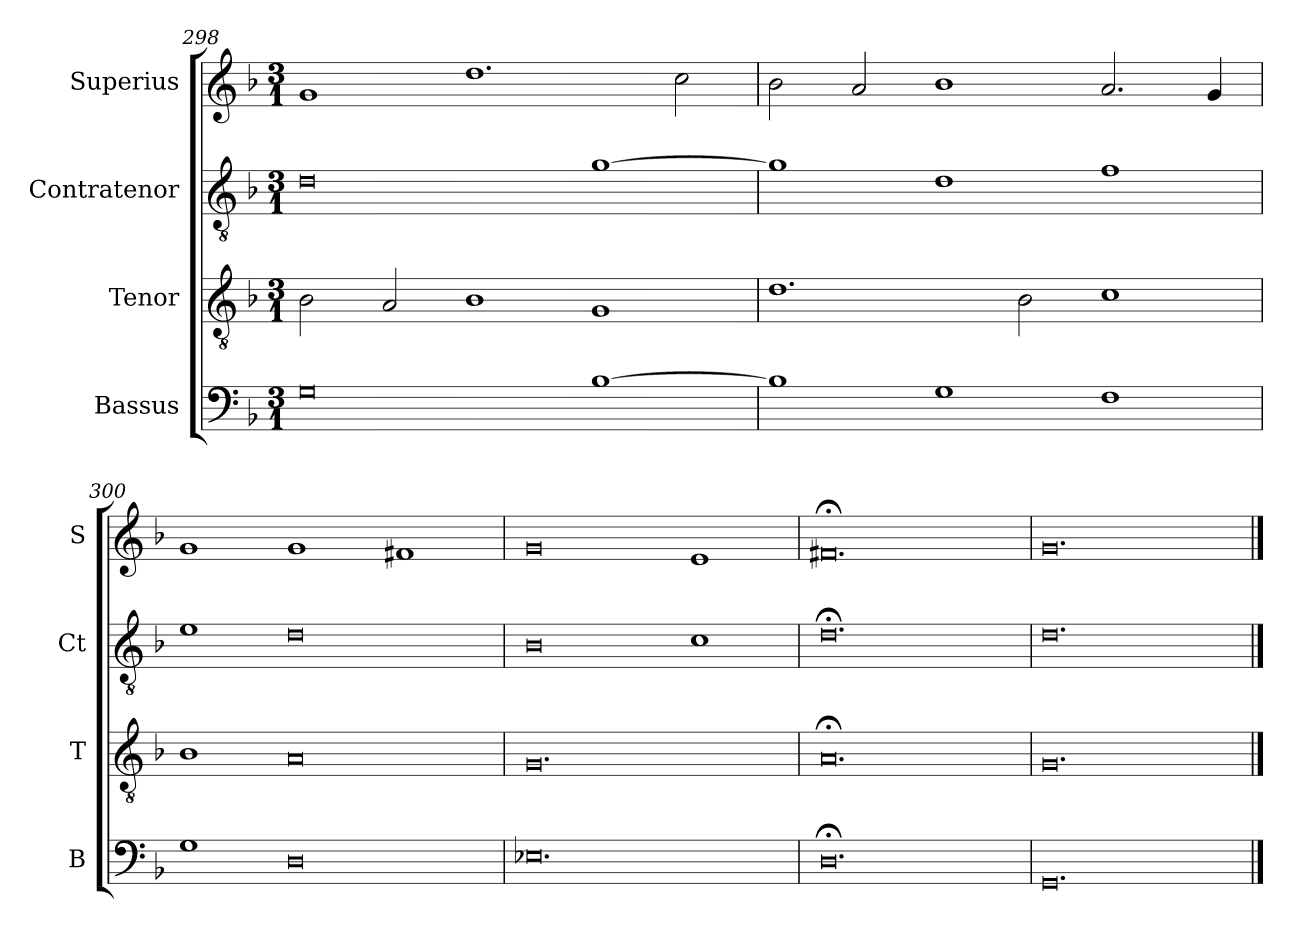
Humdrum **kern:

**kern	**kern	**kern	**kern
*part4	*part3	*part2	*part1
*staff4	*staff3	*staff2	*staff1
*I"Bassus	*I"Tenor	*I"Contratenor	*I"Superius
*I'B	*I'T	*I'Ct	*I'S
*clefF4	*clefGv2	*clefGv2	*clefG2
*k[b-]	*k[b-]	*k[b-]	*k[b-]
*M3/1	*M3/1	*M3/1	*M3/1
=298	=298	=298	=298
0G	2B-\	0d	1g
.	2A/	.	.
.	1B-	.	1.dd
[1B-	1G	[1g	.
.	.	.	2cc\
=299	=299	=299	=299
1B-]	1.d	1g]	2b-\
.	.	.	2a/
1G	.	1d	1b-
.	2B-\	.	.
1F	1c	1f	2.a/
.	.	.	4g/
=300	=300	=300	=300
1G	1B-	1e	1g
0D	0A	0d	1g
.	.	.	1f#X
=301	=301	=301	=301
0.E-X	0.G	0B-	0g
.	.	1c	1e
=302	=302	=302	=302
0.D;<	0.A;<	0.d;<	0.f#X;<
=303	=303	=303	=303
0.GG	0.G	0.d	0.g
==	==	==	==
*-	*-	*-	*-
